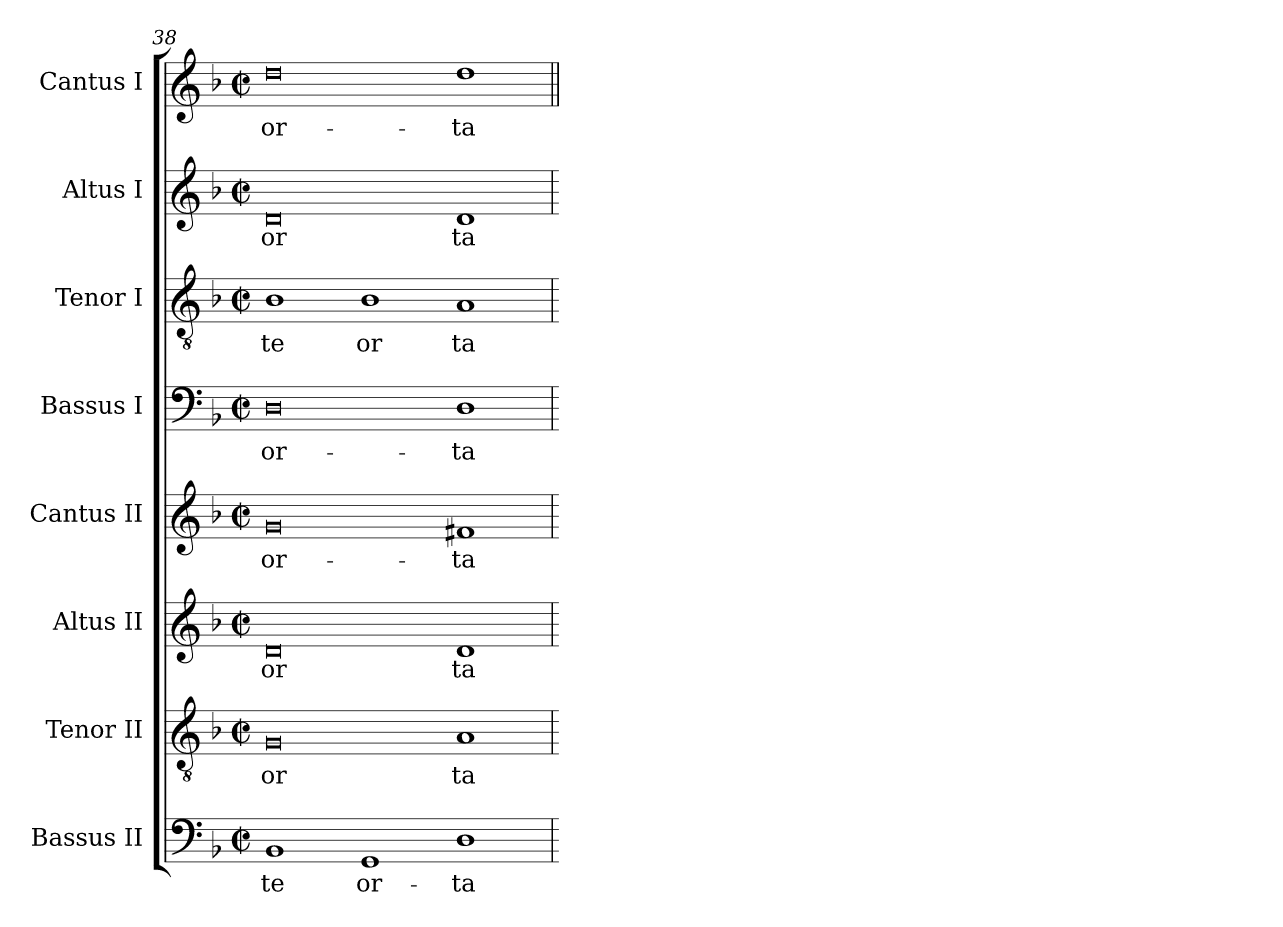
**kern	**text	**kern	**text	**kern	**text	**kern	**text	**kern	**text	**kern	**text	**kern	**text	**kern	**text
*part8	*part8	*part7	*part7	*part6	*part6	*part5	*part5	*part4	*part4	*part3	*part3	*part2	*part2	*part1	*part1
*staff8	*staff8	*staff7	*staff7	*staff6	*staff6	*staff5	*staff5	*staff4	*staff4	*staff3	*staff3	*staff2	*staff2	*staff1	*staff1
*I"Bassus II	*	*I"Tenor II	*	*I"Altus II	*	*I"Cantus II	*	*I"Bassus I	*	*I"Tenor I	*	*I"Altus I	*	*I"Cantus I	*
*clefF4	*	*clefGv2	*	*clefG2	*	*clefG2	*	*clefF4	*	*clefGv2	*	*clefG2	*	*clefG2	*
*k[b-]	*	*k[b-]	*	*k[b-]	*	*k[b-]	*	*k[b-]	*	*k[b-]	*	*k[b-]	*	*k[b-]	*
*F:	*	*F:	*	*F:	*	*F:	*	*F:	*	*F:	*	*F:	*	*F:	*
*M2/2	*	*M2/2	*	*M2/2	*	*M2/2	*	*M2/2	*	*M2/2	*	*M2/2	*	*M2/2	*
*met(c|)	*	*met(c|)	*	*met(c|)	*	*met(c|)	*	*met(c|)	*	*met(c|)	*	*met(c|)	*	*met(c|)	*
=38	=38	=38	=38	=38	=38	=38	=38	=38	=38	=38	=38	=38	=38	=38	=38
!	!LO:LY:b:cj	!	!LO:LY:b:cj	!	!LO:LY:b:cj	!	!LO:LY:b:cj	!	!LO:LY:b:cj	!	!LO:LY:b:cj	!	!LO:LY:b:cj	!	!LO:LY:b:cj
1BB-	te	0G	or	0d	or	0g	or-	0D	or-	1B-	te	0d	or	0dd	or-
!	!LO:LY:b:cj	!	!	!	!	!	!	!	!	!	!LO:LY:b:cj	!	!	!	!
1GG	or-	.	.	.	.	.	.	.	.	1B-	or	.	.	.	.
!	!LO:LY:b:cj	!	!LO:LY:b:cj	!	!LO:LY:b:cj	!	!LO:LY:b:cj	!	!LO:LY:b:cj	!	!LO:LY:b:cj	!	!LO:LY:b:cj	!	!LO:LY:b:cj
1D	-ta	1A	ta	1d	ta	1f#X	-ta	1D	-ta	1A	ta	1d	ta	1dd	-ta
=	=||	=	=||	=	=||	=	=||	=	=||	=	=||	=	=||	=||	=||
*-	*-	*-	*-	*-	*-	*-	*-	*-	*-	*-	*-	*-	*-	*-	*-
